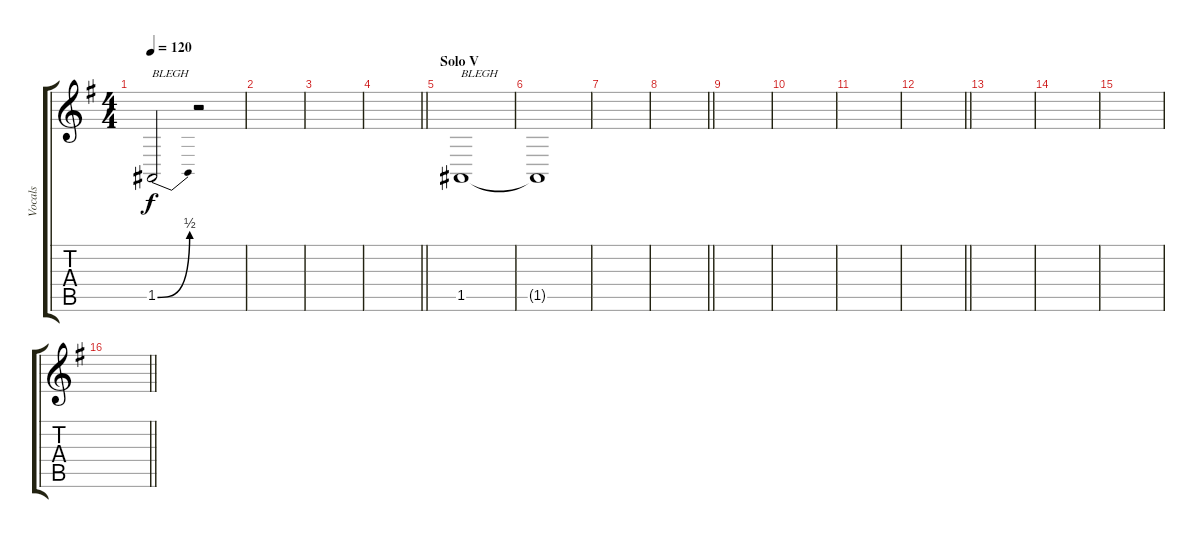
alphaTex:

\track ("Vocals" "Vocals") {instrument oboe}
\staff {score tabs}
\tuning (E4 B3 G3 D3 A2 D2) {hide}
\ts (4 4)
\tempo 120
\clef g2
\ks eminor
1.5{be (bend 0 0 60 2)}.2{txt "BLEGH" dy f} r.2 |
|
|
\barLineRight lightlight
|
\section ("" "Solo V")
1.5.1{txt "BLEGH"} |
1.5{t}.1 |
|
\barLineRight lightlight
|
|
|
|
\barLineRight lightlight
|
|
|
|
\barLineRight lightlight
